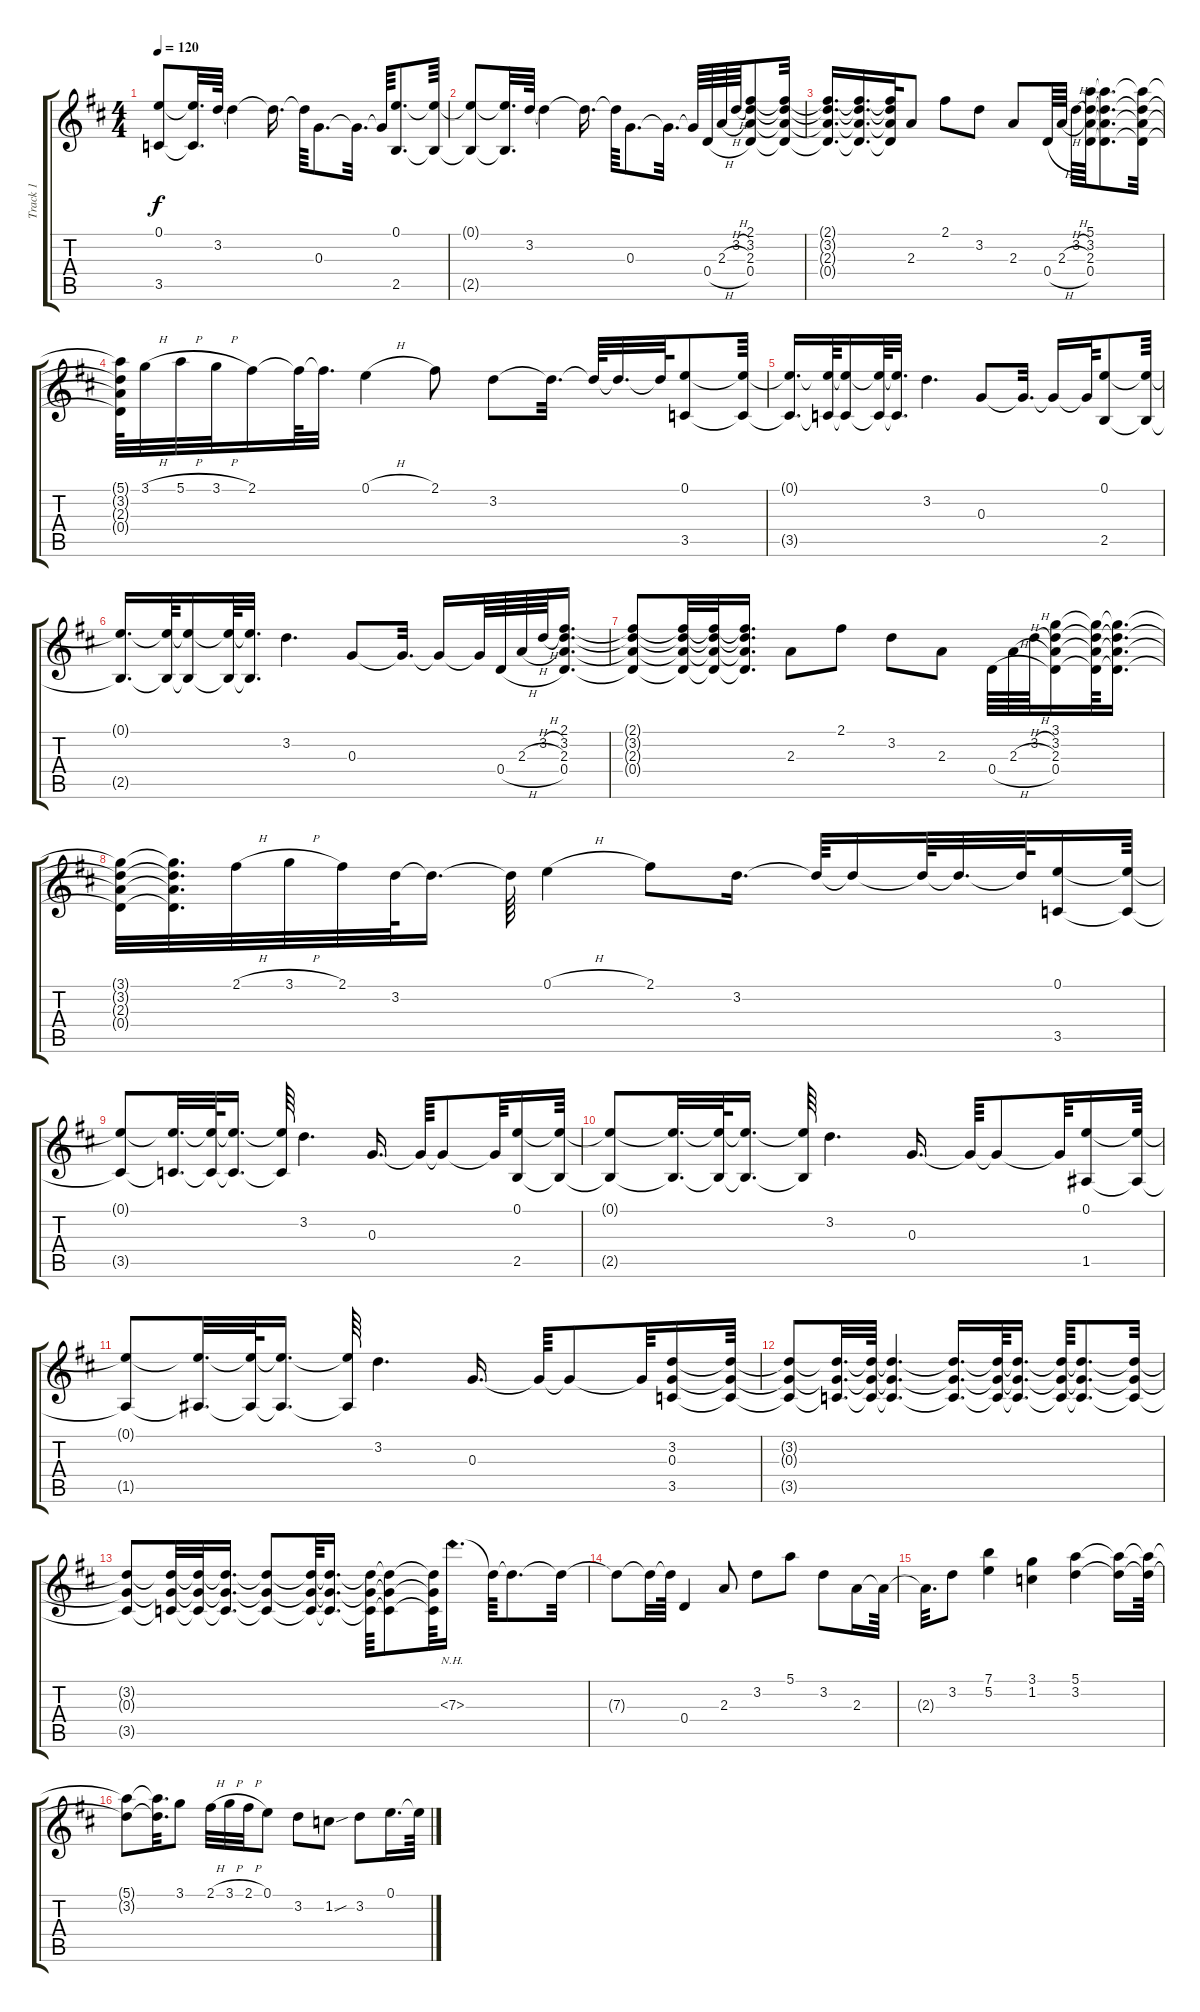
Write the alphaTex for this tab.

\track ("Track 1" "Track 1") {instrument acousticguitarsteel}
\staff {score tabs}
\tuning (E4 B3 G3 D3 A2 E2) {hide}
\ts (4 4)
\tempo 120
\clef g2
\ks d
(0.1{t} 3.5{t}).8{dy f} (0.1{t} 3.5{t}).32{d} 3.2.64 3.2{t}.4 3.2{t}.16{d} 3.2{t}.64 0.3.8{d} 0.3{t}.32{d} 0.3{t}.64 (0.1 2.5).8{d} (0.1{t} 2.5{t}).64 |
(0.1{t} 2.5{t}).8 (0.1{t} 2.5{t}).32{d} 3.2.64 3.2{t}.4 3.2{t}.16{d} 3.2{t}.64 0.3.8{d} 0.3{t}.32{d} 0.3{t}.64 0.4{h}.64 2.3{h}.64 3.2{h}.64 (2.1 3.2 2.3 0.4).8 (2.1{t} 3.2{t} 2.3{t} 0.4{t}).32 |
(2.1{t} 3.2{t} 2.3{t} 0.4{t}).16{d} (2.1{t} 3.2{t} 2.3{t} 0.4{t}).16{d} (2.1{t} 3.2{t} 2.3{t} 0.4{t}).32 2.3.8 2.1.8 3.2.8 2.3.8 0.4{h}.64 2.3{h}.64 3.2{h}.64 (5.1 3.2 2.3 0.4).64 (5.1{t} 3.2{t} 2.3{t} 0.4{t}).8{d} (5.1{t} 3.2{t} 2.3{t} 0.4{t}).32 |
(5.1{t} 3.2{t} 2.3{t} 0.4{t}).64 3.1{h}.32 5.1{h}.32 3.1{h}.32 2.1.16 2.1{t}.64 2.1{t}.32{d} 0.1{h}.4 2.1.8 3.2.8 3.2{t}.32{d} 3.2{t}.64 3.2{t}.32{d} 3.2{t}.64 (0.1 3.5).8 (0.1{t} 3.5{t}).64 |
(0.1{t} 3.5{t}).16{d} (0.1{t} 3.5{t}).64 (0.1{t} 3.5{t}).16 (0.1{t} 3.5{t}).64 (0.1{t} 3.5{t}).32{d} 3.2.4{d} 0.3.8 0.3{t}.32{d} 0.3{t}.16 0.3{t}.64 (0.1 2.5).8 (0.1{t} 2.5{t}).64 |
(0.1{t} 2.5{t}).16{d} (0.1{t} 2.5{t}).64 (0.1{t} 2.5{t}).16 (0.1{t} 2.5{t}).64 (0.1{t} 2.5{t}).32{d} 3.2.4{d} 0.3.8 0.3{t}.32{d} 0.3{t}.16 0.3{t}.64 0.4{h}.64 2.3{h}.64 3.2{h}.64 (2.1 3.2 2.3 0.4).16{d} |
(2.1{t} 3.2{t} 2.3{t} 0.4{t}).8 (2.1{t} 3.2{t} 2.3{t} 0.4{t}).32 (2.1{t} 3.2{t} 2.3{t} 0.4{t}).32 (2.1{t} 3.2{t} 2.3{t} 0.4{t}).16{d} 2.3.8 2.1.8 3.2.8 2.3.8 0.4{h}.64 2.3{h}.64 3.2{h}.64 (3.1 3.2 2.3 0.4).16 (3.1{t} 3.2{t} 2.3{t} 0.4{t}).64 (3.1{t} 3.2{t} 2.3{t} 0.4{t}).16{d} |
(3.1{t} 3.2{t} 2.3{t} 0.4{t}).32 (3.1{t} 3.2{t} 2.3{t} 0.4{t}).32{d} 2.1{h}.32 3.1{h}.32 2.1.32 3.2.64 3.2{t}.16{d} 3.2{t}.64 0.1{h}.4 2.1.8 3.2.16{d} 3.2{t}.64 3.2{t}.16 3.2{t}.64 3.2{t}.32{d} 3.2{t}.64 (0.1 3.5).16 (0.1{t} 3.5{t}).64 |
(0.1{t} 3.5{t}).8 (0.1{t} 3.5{t}).32{d} (0.1{t} 3.5{t}).64 (0.1{t} 3.5{t}).16{d} (0.1{t} 3.5{t}).64 3.2.4{d} 0.3.16{d} 0.3{t}.64 0.3{t}.8 0.3{t}.64 (0.1 2.5).16 (0.1{t} 2.5{t}).64 |
(0.1{t} 2.5{t}).8 (0.1{t} 2.5{t}).32{d} (0.1{t} 2.5{t}).64 (0.1{t} 2.5{t}).16{d} (0.1{t} 2.5{t}).64 3.2.4{d} 0.3.16{d} 0.3{t}.64 0.3{t}.8 0.3{t}.64 (0.1 1.5).16 (0.1{t} 1.5{t}).64 |
(0.1{t} 1.5{t}).8 (0.1{t} 1.5{t}).32{d} (0.1{t} 1.5{t}).64 (0.1{t} 1.5{t}).16{d} (0.1{t} 1.5{t}).64 3.2.4{d} 0.3.16{d} 0.3{t}.64 0.3{t}.8 0.3{t}.64 (3.2 0.3 3.5).16 (3.2{t} 0.3{t} 3.5{t}).64 |
(3.2{t} 0.3{t} 3.5{t}).8 (3.2{t} 0.3{t} 3.5{t}).32{d} (3.2{t} 0.3{t} 3.5{t}).64 (3.2{t} 0.3{t} 3.5{t}).4{d} (3.2{t} 0.3{t} 3.5{t}).16{d} (3.2{t} 0.3{t} 3.5{t}).64 (3.2{t} 0.3{t} 3.5{t}).16{d} (3.2{t} 0.3{t} 3.5{t}).64 (3.2{t} 0.3{t} 3.5{t}).8{d} (3.2{t} 0.3{t} 3.5{t}).32 |
(3.2{t} 0.3{t} 3.5{t}).8 (3.2{t} 0.3{t} 3.5{t}).32 (3.2{t} 0.3{t} 3.5{t}).32 (3.2{t} 0.3{t} 3.5{t}).16{d} (3.2{t} 0.3{t} 3.5{t}).8 (3.2{t} 0.3{t} 3.5{t}).64 (3.2{t} 0.3{t} 3.5{t}).16{d} (3.2{t} 0.3{t} 3.5{t}).64 (3.2{t} 0.3{t} 3.5{t}).8 (3.2{t} 0.3{t} 3.5{t}).64 7.3{nh}.16{d} 7.3{t}.64 7.3{t}.8{d} 7.3{t}.32 |
7.3{t}.8 7.3{t}.32 7.3{t}.64 0.4.4 2.3.8 3.2.8 5.1.8 3.2.8 2.3.16 2.3{t}.64 |
2.3{t}.32{d} 3.2.8 (7.1 5.2).4 (3.1 1.2).4 (5.1 3.2).4 (5.1{t} 3.2{t}).16 (5.1{t} 3.2{t}).64 |
(5.1{t} 3.2{t}).8 (5.1{t} 3.2{t}).32{d} 3.1.8 2.1{h}.32 3.1{h}.32 2.1{h}.32 0.1.8 3.2.8 1.2{sou}.8 3.2.8 0.1.16{d} 0.1{t}.64
